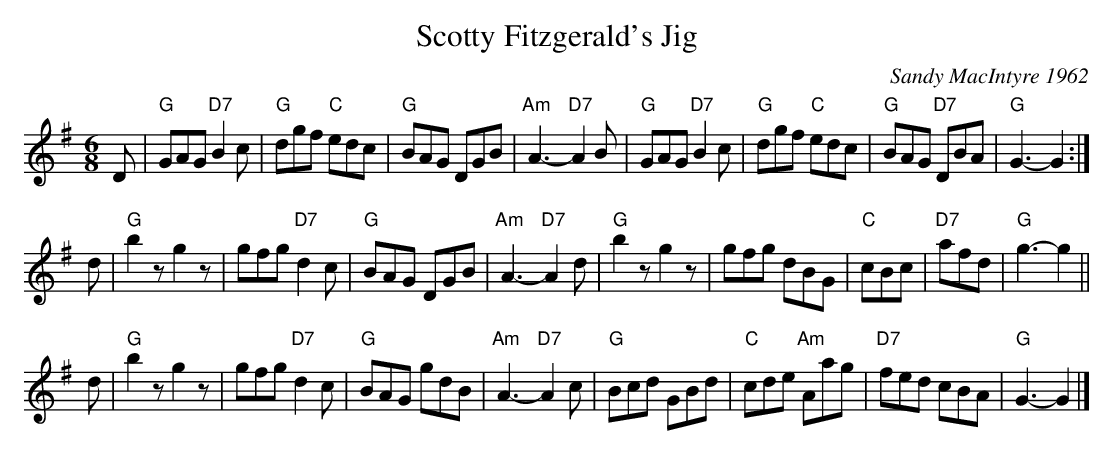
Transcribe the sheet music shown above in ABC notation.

X:1
T: Scotty Fitzgerald's Jig
C: Sandy MacIntyre 1962
M: 6/8
L: 1/8
K: G
D \
| "G"GAG "D7"B2c | "G"dgf "C"edc | "G"BAG DGB | "Am"A3- "D7"A2B \
| "G"GAG "D7"B2c | "G"dgf "C"edc | "G"BAG "D7"DBA | "G"G3- G2 :|
d \
| "G"b2z g2z | gfg "D7"d2c | "G"BAG DGB | "Am"A3- "D7"A2d \
| "G"b2z g2z | gfg dBG | "C"cBc | "D7"afd | "G"g3- g2 ||
d \
| "G"b2z g2z | gfg "D7"d2c | "G"BAG gdB | "Am"A3- "D7"A2c \
| "G"Bcd GBd | "C"cde "Am"Aag | "D7"fed cBA | "G"G3- G2 |]
